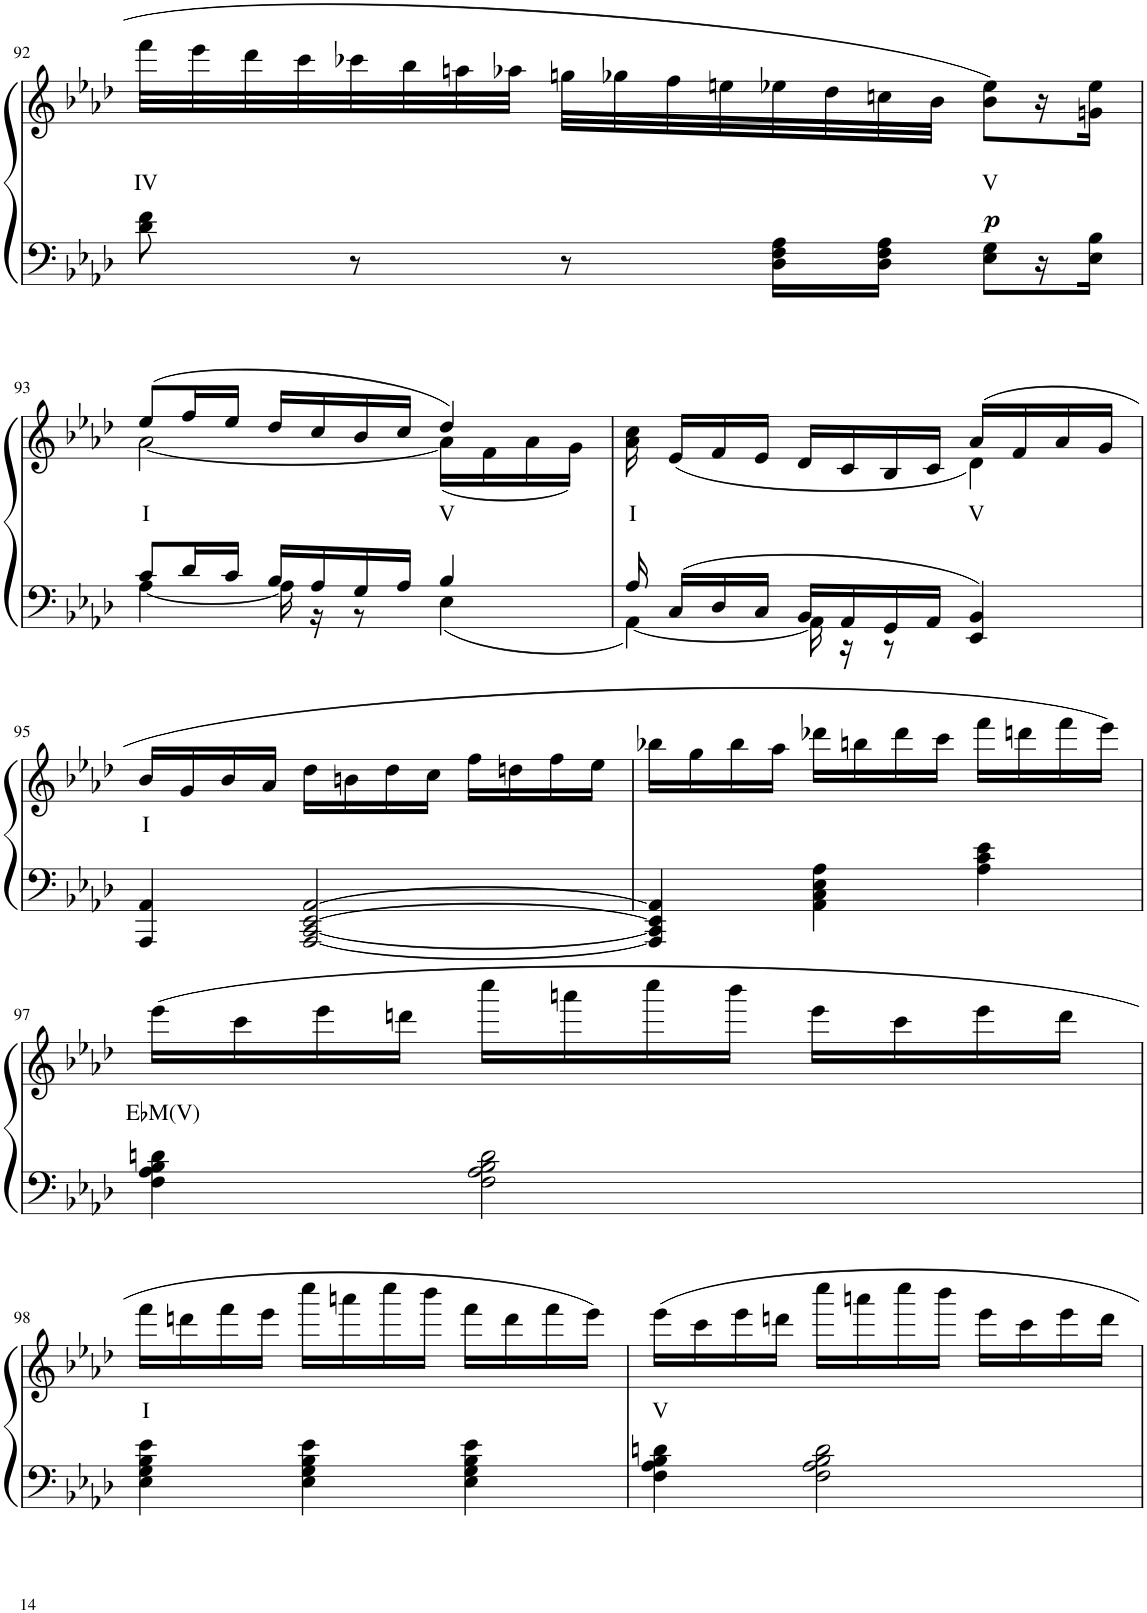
**kern	**kern	**text	**dynam
*part1	*part1	*part1	*part1
*staff2	*staff1	*staff1	*staff1/2
*I"Piano	*	*	*
*I'Pno	*	*	*
!!LO:PB:g=z
*clefF4	*clefG2	*	*
*k[b-e-a-d-]	*k[b-e-a-d-]	*	*
*M3/4	*M3/4	*	*
=92	=92	=92	=92
!	!	!LO:LY:b	!
8d-\ 8f\	32fff\LLL	IV	.
.	32eee-\	.	.
.	32ddd-\	.	.
.	32ccc\	.	.
8r	32ccc-X\	.	.
.	32bb-\	.	.
.	32aan\	.	.
.	32aa-X\JJJ	.	.
8r	32ggn\LLL	.	.
.	32gg-X\	.	.
.	32ff\	.	.
.	32een\	.	.
16D-\ 16F\ 16A-\LL	32ee-X\	.	.
.	32dd-\	.	.
16D-\ 16F\ 16A-\JJ	32ccn\	.	.
.	32b-\JJJ	.	.
!	!	!LO:LY:b	!LO:DY:b
8E-\ 8G\L	8b-\ 8ee-\L	V	p
16r	16r	.	.
16E-\ 16B-\JJ	16gn\ 16ee-\JJ	.	.
!!LO:LB:g=z
=93	=93	=93	=93
*^	*^	*	*
!	!	!	!	!LO:LY:b	!
8c/L	[4A-\	(8ee-/L	[2a-\	I	.
16d-/L	.	16ff/L	.	.	.
16c/JJ	.	16ee-/JJ	.	.	.
16B-/LL	16A-\]	16dd-/LL	.	.	.
16A-/	16r	16cc/	.	.	.
16G/	8r	16b-/	.	.	.
16A-/JJ	.	16cc/JJ	.	.	.
!	!	!	!	!LO:LY:b	!
4B-/	4E-\	4dd-/)	(16a-\LL]	V	.
.	.	.	16f\	.	.
.	.	.	16a-\	.	.
.	.	.	16g\JJ)	.	.
=94	=94	=94	=94	=94	=94
!	!	!	!	!LO:LY:b	!
16A-/	[4AA-\	16a-\ 16cc\	2ryy	I	.
16C/LL	.	(<16e-/LL	.	.	.
16D-/	.	16f/	.	.	.
16C/JJ	.	16e-/JJ	.	.	.
16BB-/LL	16AA-\]	16d-/LL	.	.	.
16AA-/	16r	16c/	.	.	.
16GG/	8r	16B-/	.	.	.
16AA-/JJ	.	16c/JJ	.	.	.
!	!	!	!	!LO:LY:b	!
4EE-/ 4BB-/	4ryy	(16a-/LL	4d-\)	V	.
.	.	16f/	.	.	.
.	.	16a-/	.	.	.
.	.	16g/JJ	.	.	.
*v	*v	*	*	*	*
*	*v	*v	*	*
!!LO:LB:g=z
=95	=95	=95	=95
!	!	!LO:LY:b	!
4AAA-/ 4AA-/	16b-/LL	I	.
.	16g/	.	.
.	16b-/	.	.
.	16a-/JJ	.	.
[2AAA-/ [2CC/ [>2EE-/ [>2AA-/	16dd-\LL	.	.
.	16bn\	.	.
.	16dd-\	.	.
.	16cc\JJ	.	.
.	16ff\LL	.	.
.	16ddn\	.	.
.	16ff\	.	.
.	16ee-\JJ	.	.
=96	=96	=96	=96
4AAA-/] 4CC/] 4EE-/] 4AA-/]	16bb-X\LL	.	.
.	16gg\	.	.
.	16bb-\	.	.
.	16aa-\JJ	.	.
4AA-\ 4C\ 4E-\ 4A-\	16ddd-X\LL	.	.
.	16bbn\	.	.
.	16ddd-\	.	.
.	16ccc\JJ	.	.
4A-\ 4c\ 4e-\	16fff\LL	.	.
.	16dddn\	.	.
.	16fff\	.	.
.	16eee-\JJ)	.	.
!!LO:LB:g=z
=97	=97	=97	=97
!	!	!LO:LY:b	!
4F\ 4A-\ 4B-\ 4dn\	(16eee-\LL	E♭M(V)	.
.	16ccc\	.	.
.	16eee-\	.	.
.	16dddn\JJ	.	.
2F\ 2A-\ 2B-\ 2d\	16cccc\LL	.	.
.	16aaan\	.	.
.	16cccc\	.	.
.	16bbb-\JJ	.	.
.	16eee-\LL	.	.
.	16ccc\	.	.
.	16eee-\	.	.
.	16ddd\JJ	.	.
!!LO:LB:g=z
=98	=98	=98	=98
!	!	!LO:LY:b	!
4E-\ 4G\ 4B-\ 4e-\	16fff\LL	I	.
.	16dddn\	.	.
.	16fff\	.	.
.	16eee-\JJ	.	.
4E-\ 4G\ 4B-\ 4e-\	16cccc\LL	.	.
.	16aaan\	.	.
.	16cccc\	.	.
.	16bbb-\JJ	.	.
4E-\ 4G\ 4B-\ 4e-\	16fff\LL	.	.
.	16ddd\	.	.
.	16fff\	.	.
.	16eee-\JJ)	.	.
=99	=99	=99	=99
!	!	!LO:LY:b	!
4F\ 4A-\ 4B-\ 4dn\	16eee-\LL	V	.
.	16ccc\	.	.
.	16eee-\	.	.
.	16dddn\JJ	.	.
2F\ 2A-\ 2B-\ 2d\	16cccc\LL	.	.
.	16aaan\	.	.
.	16cccc\	.	.
.	16bbb-\JJ	.	.
.	16eee-\LL	.	.
.	16ccc\	.	.
.	16eee-\	.	.
.	16ddd\JJ	.	.
=	=	=	=
*-	*-	*-	*-
